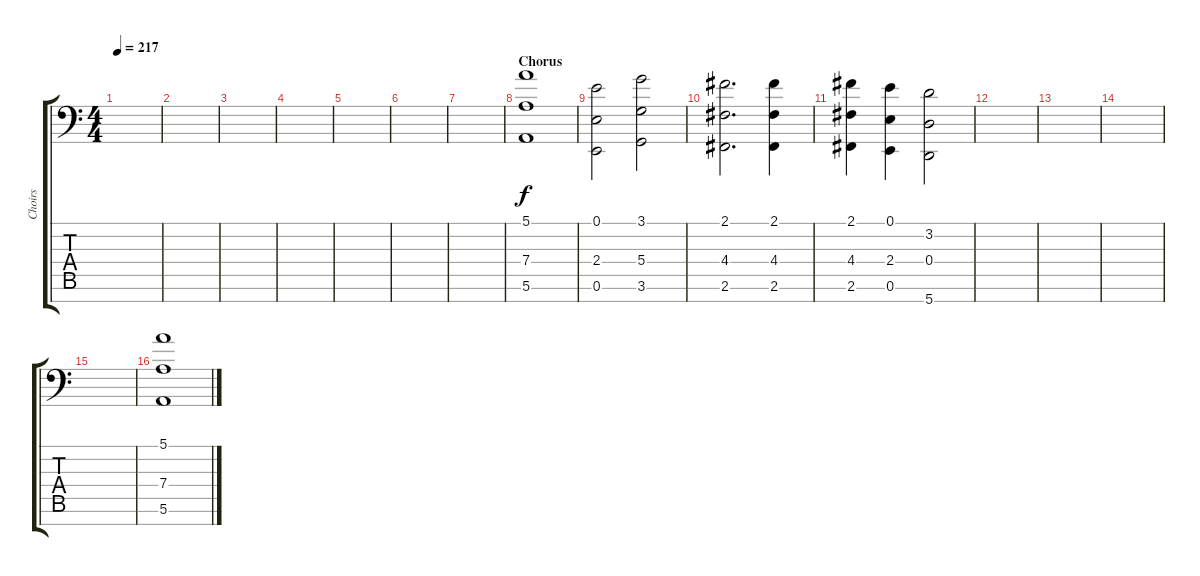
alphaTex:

\track ("Choirs" "Choirs") {instrument choiraahs}
\staff {score tabs}
\tuning (E4 B3 G3 D3 A2 E2 A1) {hide}
\ts (4 4)
\tempo 217
\clef f4
\ks c
|
|
|
|
|
|
|
\section ("" "Chorus")
(5.1 7.4 5.6).1{volume 12} |
(0.1 2.4 0.6).2 (3.1 5.4 3.6).2 |
(2.1 4.4 2.6).2{d} (2.1 4.4 2.6).4 |
(2.1 4.4 2.6).4 (0.1 2.4 0.6).4 (3.2 0.4 5.7).2 |
|
|
|
|
(5.1 7.4 5.6).1{volume 12}
